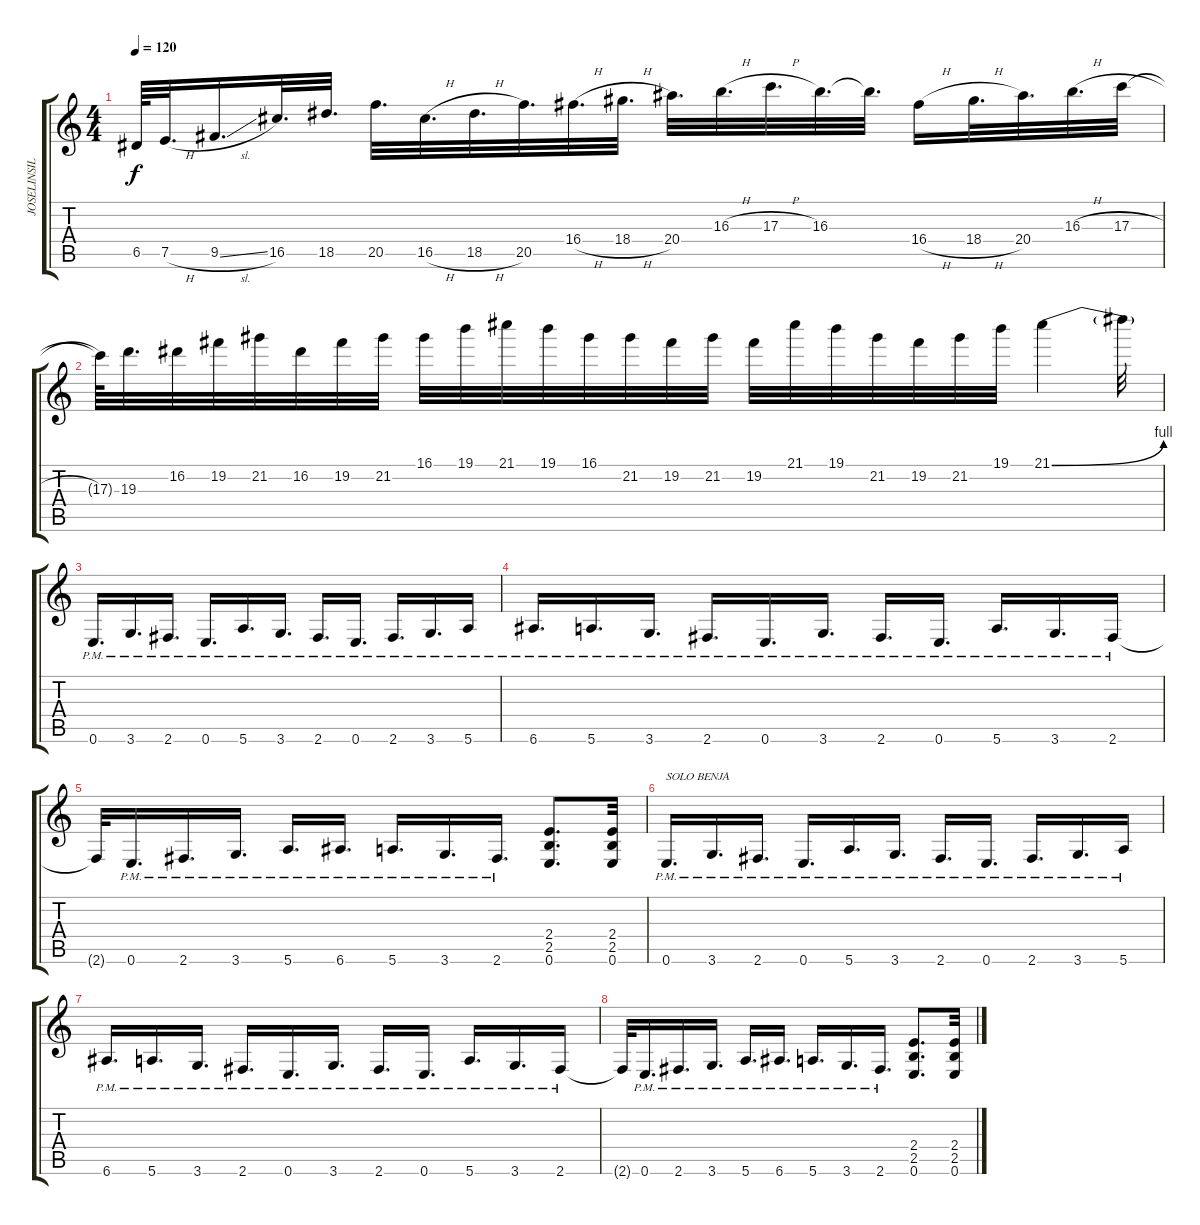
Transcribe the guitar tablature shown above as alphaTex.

\track ("JOSELINSILLO" "JOSELINSIL") {instrument distortionguitar}
\staff {score tabs}
\tuning (E4 B3 G3 D3 A2 E2) {hide}
\ts (4 4)
\tempo 120
\clef g2
\ks c
6.5{t}.64{dy f} 7.5{h}.32{d} 9.5{sl}.16{d} 16.5.32{d} 18.5.32{d} 20.5.32{d} 16.5{h}.32{d} 18.5{h}.32{d} 20.5.32{d} 16.4{h}.32{d} 18.4{h}.32{d} 20.4.32{d} 16.3{h}.32{d} 17.3{h}.32{d} 16.3.32{d} 16.3{t}.32{d} 16.4{h}.16 18.4{h}.32{d} 20.4.32{d} 16.3{h}.32{d} 17.3{h}.32 |
17.3{t}.64 19.3.32{d} 16.2.32 19.2.32 21.2.32 16.2.32 19.2.32 21.2.32 16.1.32 19.1.32 21.1.32 19.1.32 16.1.32 21.2.32 19.2.32 21.2.32 19.2.32 21.1.32 19.1.32 21.2.32 19.2.32 21.2.32 19.1.32 21.1{be (bend 0 0 60 4)}.4 21.1{t}.32 |
0.6{pm}.16{d} 3.6{pm}.16{d} 2.6{pm}.16{d} 0.6{pm}.16{d} 5.6{pm}.16{d} 3.6{pm}.16{d} 2.6{pm}.16{d} 0.6{pm}.16{d} 2.6{pm}.16{d} 3.6{pm}.16{d} 5.6{pm}.16 |
6.6{pm}.16{d} 5.6{pm}.16{d} 3.6{pm}.16{d} 2.6{pm}.16{d} 0.6{pm}.16{d} 3.6{pm}.16{d} 2.6{pm}.16{d} 0.6{pm}.16{d} 5.6{pm}.16{d} 3.6{pm}.16{d} 2.6{pm}.16 |
2.6{t}.32 0.6{pm}.16{d} 2.6{pm}.16{d} 3.6{pm}.16{d} 5.6{pm}.16{d} 6.6{pm}.16{d} 5.6{pm}.16{d} 3.6{pm}.16{d} 2.6{pm}.16{d} (2.4 2.5 0.6).8{d} (2.4 2.5 0.6).32 |
0.6{pm}.16{d txt "SOLO BENJA"} 3.6{pm}.16{d} 2.6{pm}.16{d} 0.6{pm}.16{d} 5.6{pm}.16{d} 3.6{pm}.16{d} 2.6{pm}.16{d} 0.6{pm}.16{d} 2.6{pm}.16{d} 3.6{pm}.16{d} 5.6{pm}.16 |
6.6{pm}.16{d} 5.6{pm}.16{d} 3.6{pm}.16{d} 2.6{pm}.16{d} 0.6{pm}.16{d} 3.6{pm}.16{d} 2.6{pm}.16{d} 0.6{pm}.16{d} 5.6{pm}.16{d} 3.6{pm}.16{d} 2.6{pm}.16 |
2.6{t}.32 0.6{pm}.16{d} 2.6{pm}.16{d} 3.6{pm}.16{d} 5.6{pm}.16{d} 6.6{pm}.16{d} 5.6{pm}.16{d} 3.6{pm}.16{d} 2.6{pm}.16{d} (2.4 2.5 0.6).8{d} (2.4 2.5 0.6).32
